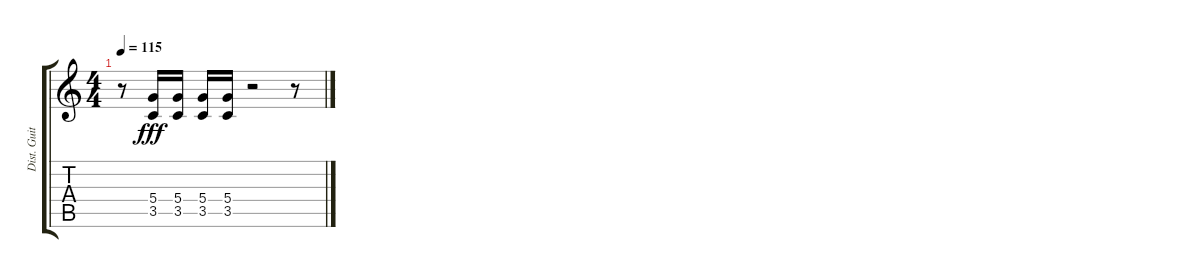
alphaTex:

\track ("Dist. Guitar" "Dist. Guit") {instrument distortionguitar}
\staff {score tabs}
\tuning (E4 B3 G3 D3 A2 E2) {hide}
\ts (4 4)
\tempo 115
\clef g2
\ks c
r.8{dy fff} (5.4 3.5).16{volume 15} (5.4 3.5).16{volume 15} (5.4 3.5).16{volume 16} (5.4 3.5).16{volume 16} r.2 r.8
